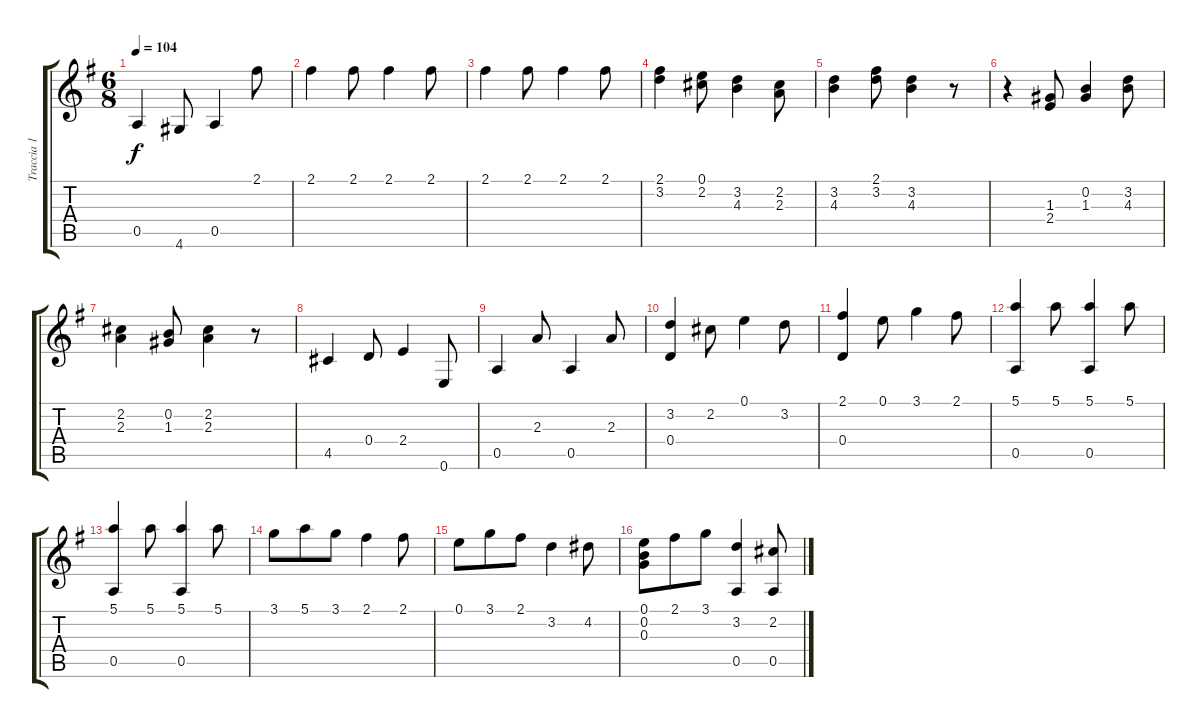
\track ("Traccia 1" "Traccia 1") {instrument acousticguitarsteel}
\staff {score tabs}
\tuning (E4 B3 G3 D3 A2 E2) {hide}
\ts (6 8)
\tempo 104
\clef g2
\ks g
0.5.4{dy f} 4.6.8 0.5.4 2.1.8 |
2.1.4 2.1.8 2.1.4 2.1.8 |
2.1.4 2.1.8 2.1.4 2.1.8 |
(2.1 3.2).4 (0.1 2.2).8 (3.2 4.3).4 (2.2 2.3).8 |
(3.2 4.3).4 (2.1 3.2).8 (3.2 4.3).4 r.8 |
r.4 (1.3 2.4).8 (0.2 1.3).4 (3.2 4.3).8 |
(2.2 2.3).4 (0.2 1.3).8 (2.2 2.3).4 r.8 |
4.5.4 0.4.8 2.4.4 0.6.8 |
0.5.4 2.3.8 0.5.4 2.3.8 |
(3.2 0.4).4 2.2.8 0.1.4 3.2.8 |
(2.1 0.4).4 0.1.8 3.1.4 2.1.8 |
(5.1 0.5).4 5.1.8 (5.1 0.5).4 5.1.8 |
(5.1 0.5).4 5.1.8 (5.1 0.5).4 5.1.8 |
3.1.8 5.1.8 3.1.8 2.1.4 2.1.8 |
0.1.8 3.1.8 2.1.8 3.2.4 4.2.8 |
(0.1 0.2 0.3).8 2.1.8 3.1.8 (3.2 0.5).4 (2.2 0.5).8
